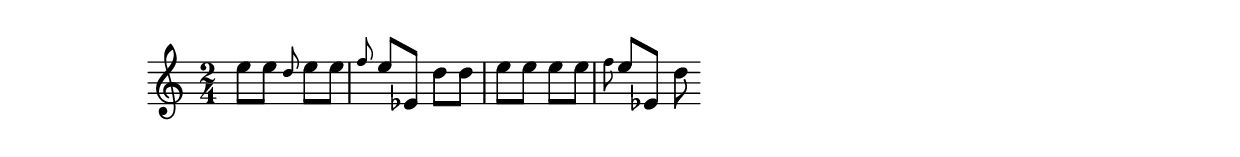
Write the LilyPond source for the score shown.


\version "2.3.4"
\header {

    texidoc ="Space from a normal note (or barline) to a grace note is
    smaller than to a normal note."
    
}

\score {
    \context Voice 
    { \time 2/4
      \relative c'' {
	  e8 e \grace d8 e e \grace f8 e es, d' d
	  e8 e e e \grace { \stemDown f8 \stemBoth } e es, d'

		  }  

    }
    \paper { raggedright = ##t}
    }

